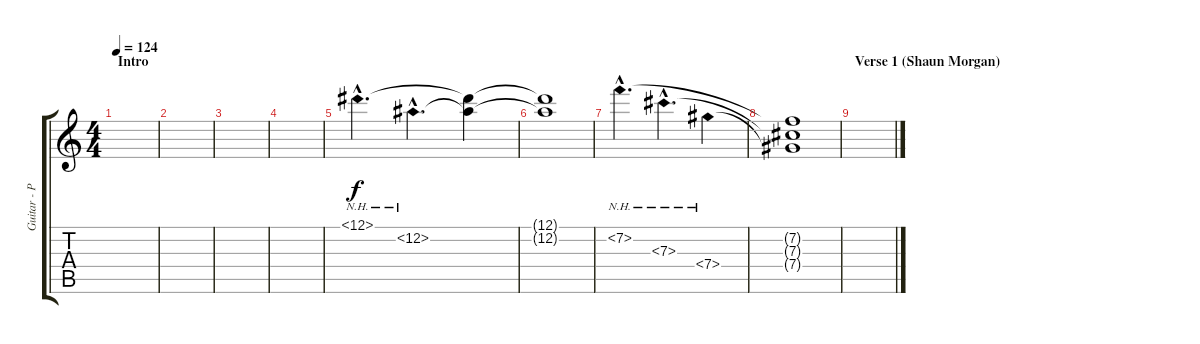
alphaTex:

\track ("Guitar - Pat Callahan" "Guitar - P") {instrument distortionguitar}
\staff {score tabs}
\tuning (Eb4 Bb3 Gb3 Db3 Ab2 Eb2) {hide}
\ts (4 4)
\section ("" "Intro")
\tempo 124
\clef g2
\ks c
|
|
|
|
12.1{nh hac}.4{d instrument electricguitarclean} 12.2{nh hac}.4{d} (12.1{t} 12.2{t}).4{dy f} |
(12.1{t} 12.2{t}).1 |
7.2{nh hac}.4{d instrument electricguitarclean} 7.3{nh hac}.4{d} 7.4{nh}.4 |
(7.2{t} 7.3{t} 7.4{t}).1 |
\section ("" "Verse 1 (Shaun Morgan)")
